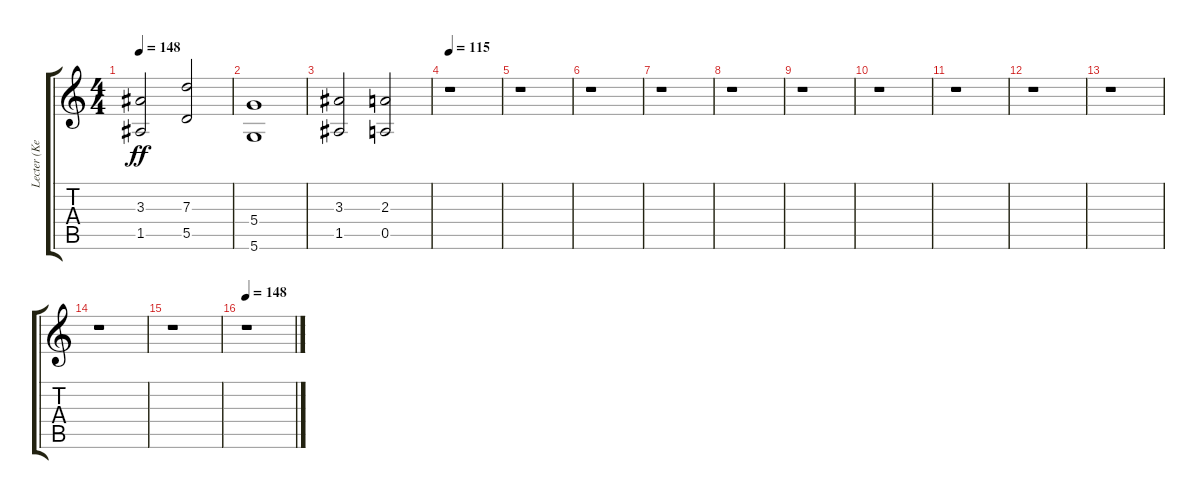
\track ("Lecter (KeybRight)" "Lecter (Ke") {instrument acousticgrandpiano}
\staff {score tabs}
\tuning (E5 B4 G4 D4 A3 D3) {hide}
\ts (4 4)
\tempo 148
\clef g2
\ks c
(3.3 1.5).2{dy ff} (7.3 5.5).2 |
(5.4 5.6).1 |
(3.3 1.5).2 (2.3 0.5).2 |
\tempo 115
r.1 |
r.1 |
r.1 |
r.1 |
r.1 |
r.1 |
r.1 |
r.1 |
r.1 |
r.1 |
r.1 |
r.1 |
\tempo 148
r.1
